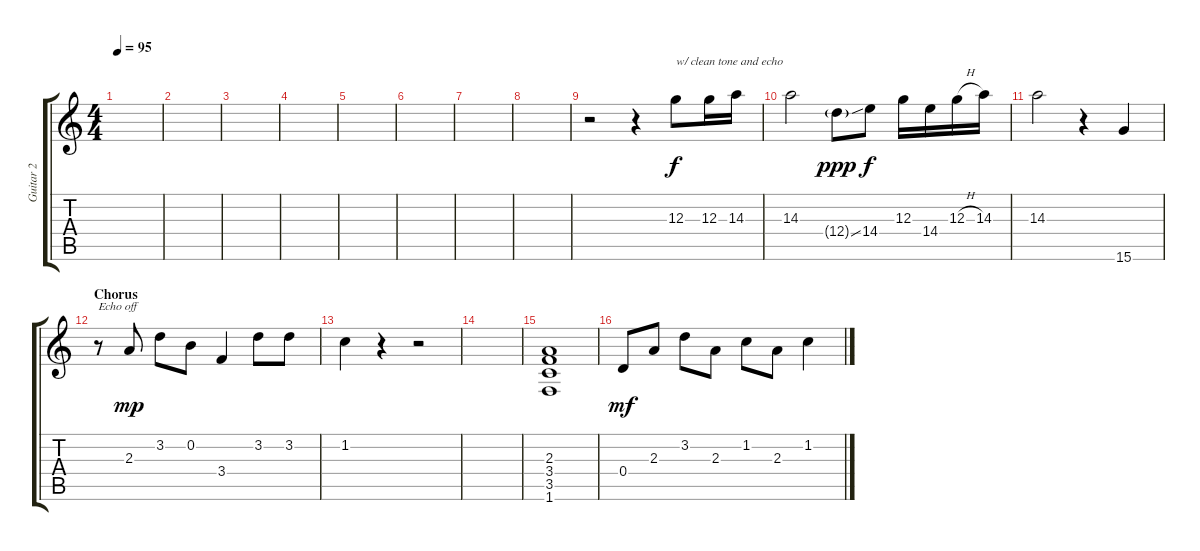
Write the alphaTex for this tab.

\track ("Guitar 2" "Guitar 2") {instrument distortionguitar}
\staff {score tabs}
\tuning (E4 B3 G3 D3 A2 E2) {hide}
\ts (4 4)
\tempo 95
\clef g2
\ks c
|
|
|
|
|
|
|
|
r.2 r.4 12.3.8{txt "w/ clean tone and echo"} 12.3.16 14.3.16 |
14.3.2 12.4{ss g}.8{dy ppp} 14.4.8{dy f} 12.3.16 14.4.16 12.3{h}.16 14.3.16 |
14.3.2 r.4 15.6.4 |
\section ("" "Chorus")
r.8{txt "Echo off"} 2.3.8{dy mp} 3.2.8 0.2.8 3.4.4 3.2.8 3.2.8 |
1.2.4 r.4 r.2 |
|
(2.3 3.4 3.5 1.6).1 |
0.4.8{dy mf} 2.3.8 3.2.8 2.3.8 1.2.8 2.3.8 1.2.4
